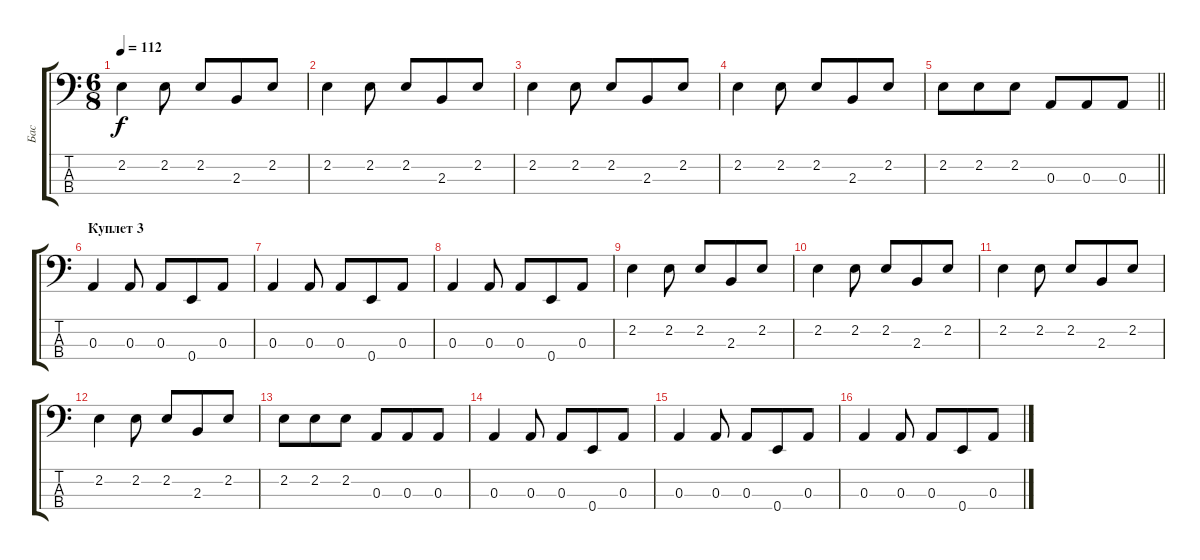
\track ("Бас" "Бас") {instrument electricbassfinger}
\staff {score tabs}
\tuning (G2 D2 A1 E1) {hide}
\ts (6 8)
\tempo 112
\clef f4
\ks c
2.2.4{dy f} 2.2.8 2.2.8 2.3.8 2.2.8 |
2.2.4 2.2.8 2.2.8 2.3.8 2.2.8 |
2.2.4 2.2.8 2.2.8 2.3.8 2.2.8 |
2.2.4 2.2.8 2.2.8 2.3.8 2.2.8 |
\barLineRight lightlight
2.2.8 2.2.8 2.2.8 0.3.8 0.3.8 0.3.8 |
\section ("" "Куплет 3")
0.3.4 0.3.8 0.3.8 0.4.8 0.3.8 |
0.3.4 0.3.8 0.3.8 0.4.8 0.3.8 |
0.3.4 0.3.8 0.3.8 0.4.8 0.3.8 |
2.2.4 2.2.8 2.2.8 2.3.8 2.2.8 |
2.2.4 2.2.8 2.2.8 2.3.8 2.2.8 |
2.2.4 2.2.8 2.2.8 2.3.8 2.2.8 |
2.2.4 2.2.8 2.2.8 2.3.8 2.2.8 |
2.2.8 2.2.8 2.2.8 0.3.8 0.3.8 0.3.8 |
0.3.4 0.3.8 0.3.8 0.4.8 0.3.8 |
0.3.4 0.3.8 0.3.8 0.4.8 0.3.8 |
0.3.4 0.3.8 0.3.8 0.4.8 0.3.8
